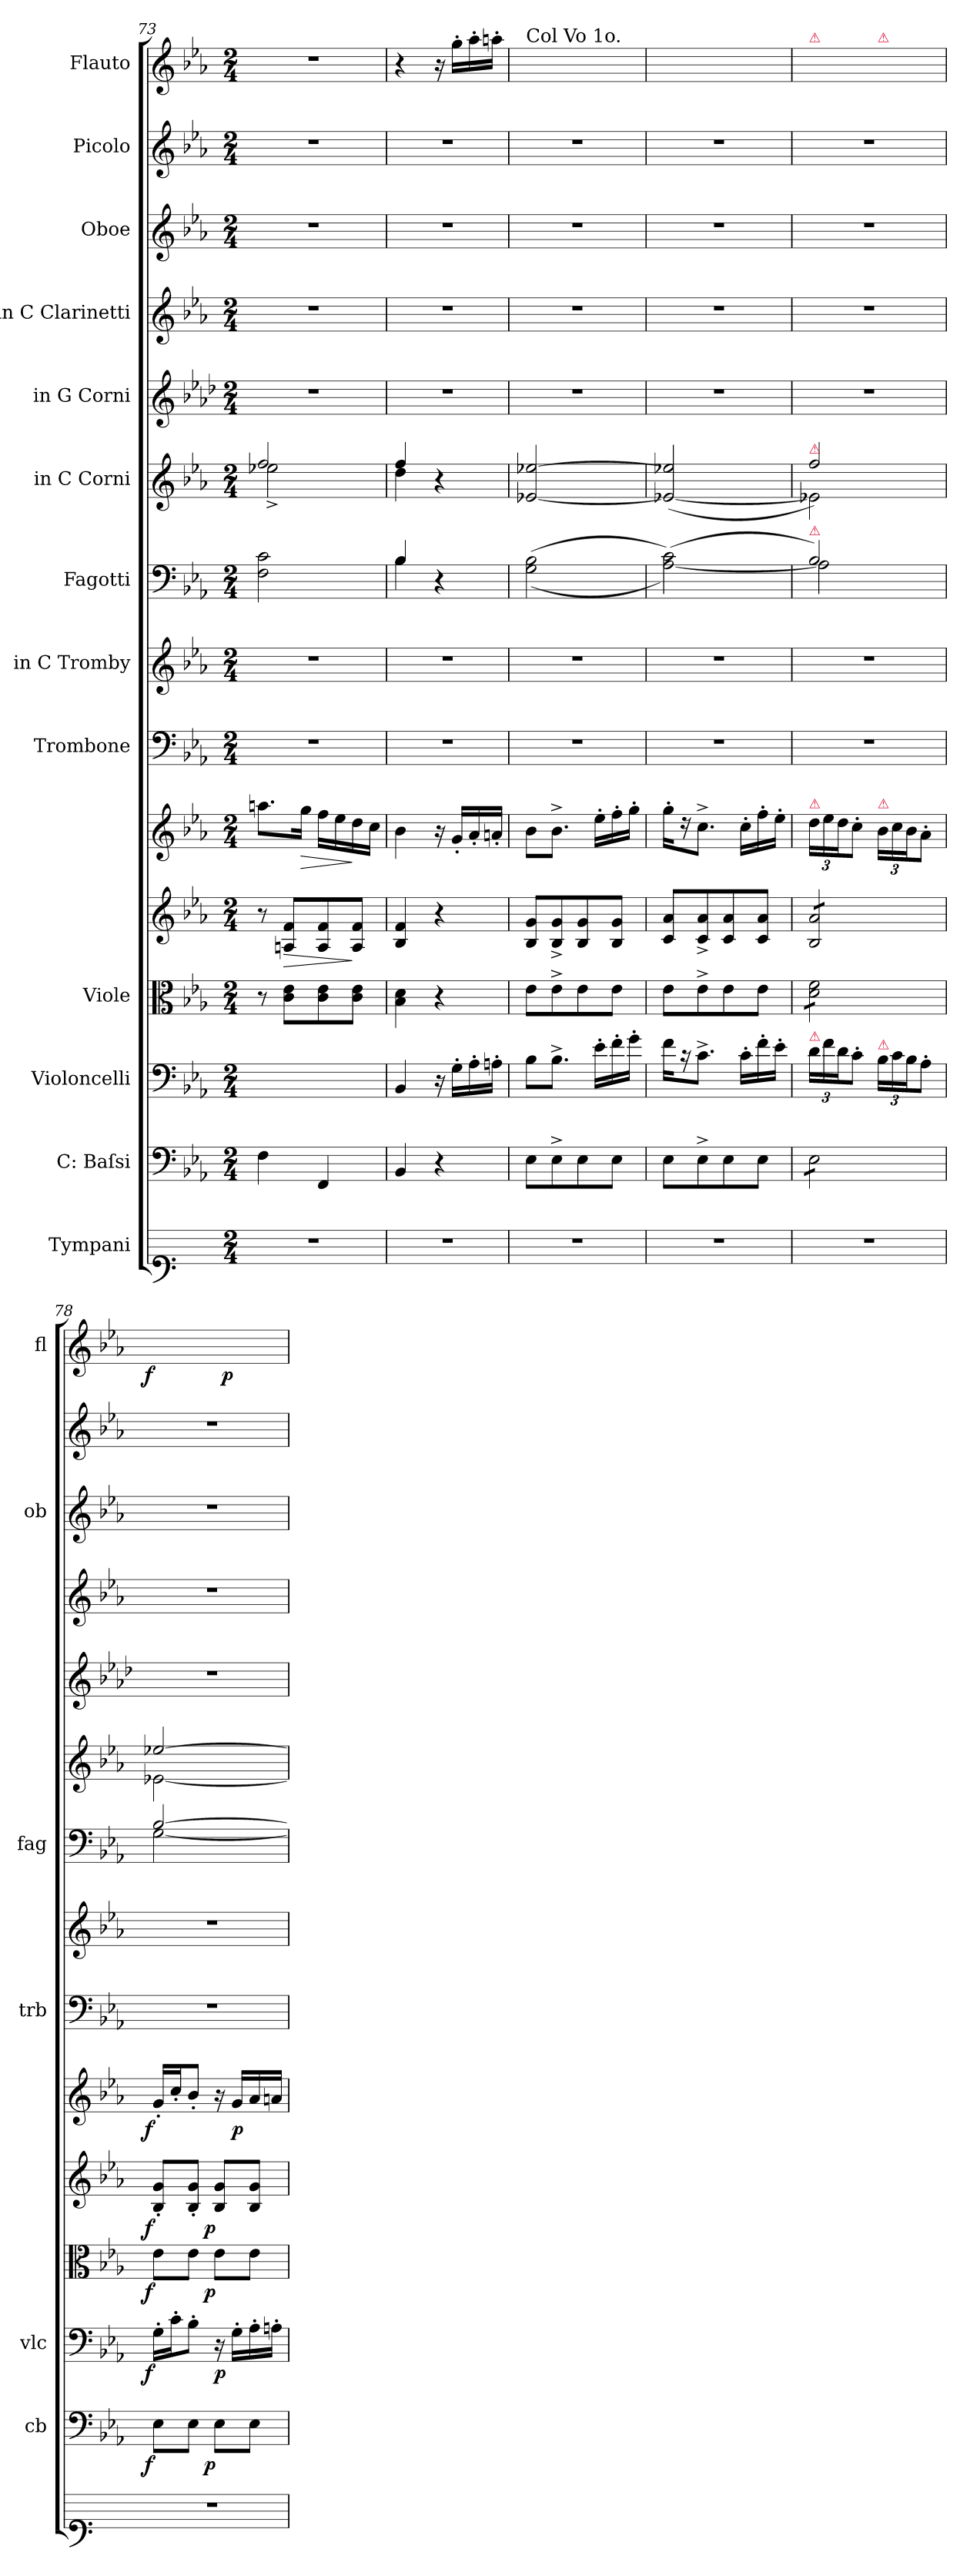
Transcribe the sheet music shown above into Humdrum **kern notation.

**kern	**kern	**dynam	**kern	**dynam	**kern	**dynam	**kern	**dynam	**kern	**dynam	**kern	**kern	**kern	**kern	**kern	**kern	**kern	**kern	**kern	**dynam
*part15	*part14	*part14	*part13	*part13	*part12	*part12	*part11	*part11	*part10	*part10	*part9	*part8	*part7	*part6	*part5	*part4	*part3	*part2	*part1	*part1
*staff15	*staff14	*staff14	*staff13	*staff13	*staff12	*staff12	*staff11	*staff11	*staff10	*staff10	*staff9	*staff8	*staff7	*staff6	*staff5	*staff4	*staff3	*staff2	*staff1	*staff1
*I"Tympani	*I"C: Baſsi	*	*I"Violoncelli	*	*I"Viole	*	*	*	*	*	*I"Trombone	*I"in C Tromby	*I"Fagotti	*I"in C Corni	*I"in G Corni	*I"in C Clarinetti	*I"Oboe	*I"Picolo	*I"Flauto	*
*	*I'cb	*	*I'vlc	*	*	*	*	*	*	*	*I'trb	*	*I'fag	*	*	*	*I'ob	*	*I'fl	*
*clefF1	*clefF4	*	*clefF4	*	*clefC3	*	*clefG2	*	*clefG2	*	*clefF4	*clefG2	*clefF4	*clefG2	*clefG2	*clefG2	*clefG2	*clefG2	*clefG2	*
*	*	*	*	*	*	*	*	*	*	*	*	*	*	*	*ITrd3c5	*	*	*	*	*
*k[]	*k[b-e-a-]	*	*k[b-e-a-]	*	*k[b-e-a-]	*	*k[b-e-a-]	*	*k[b-e-a-]	*	*k[b-e-a-]	*k[b-e-a-]	*k[b-e-a-]	*k[b-e-a-]	*k[b-e-a-]	*k[b-e-a-]	*k[b-e-a-]	*k[b-e-a-]	*k[b-e-a-]	*
*M2/4	*M2/4	*	*M2/4	*	*M2/4	*	*M2/4	*	*M2/4	*	*M2/4	*M2/4	*M2/4	*M2/4	*M2/4	*M2/4	*M2/4	*M2/4	*M2/4	*
=73	=73	=73	=73	=73	=73	=73	=73	=73	=73	=73	=73	=73	=73	=73	=73	=73	=73	=73	=73	=73
*	*	*	*	*	*	*	*	*	*	*	*	*	*	*^	*	*	*	*	*	*
2r	4F\	.	4F\yy	.	8r	.	8r	.	8.aan\L	.	2r	2r	2F\ 2c\	2ff/	2ee-X^\	2r	2r	2r	2r	2r	.
!	!	!	!	!	!	!	!	!LO:HP:b	!	!	!	!	!	!	!	!	!	!	!	!	!
.	.	.	.	.	8c\ 8e-\L	.	8An/ 8f/L	>	.	.	.	.	.	.	.	.	.	.	.	.	.
!	!	!	!	!	!	!	!	!	!	!LO:HP:b	!	!	!	!	!	!	!	!	!	!	!
.	.	.	.	.	.	.	.	.	16gg\Jk	>	.	.	.	.	.	.	.	.	.	.	.
.	4FF/	.	4FF/yy	.	8c\ 8e-\	.	8A/ 8f/	.	16ff\LL	.	.	.	.	.	.	.	.	.	.	.	.
.	.	.	.	.	.	.	.	.	16ee-\	.	.	.	.	.	.	.	.	.	.	.	.
.	.	.	.	.	8c\ 8e-\J	.	8A/ 8f/J	]	16dd\	]	.	.	.	.	.	.	.	.	.	.	.
.	.	.	.	.	.	.	.	.	16cc\JJ	.	.	.	.	.	.	.	.	.	.	.	.
=74	=74	=74	=74	=74	=74	=74	=74	=74	=74	=74	=74	=74	=74	=74	=74	=74	=74	=74	=74	=74	=74
*	*	*	*	*	*	*	*	*	*	*	*	*	*^	*	*	*	*	*	*	*	*
2r	4BB-/	.	4BB-/	.	4B-\ 4d\	.	4B-/ 4f/	.	4b-\	.	2r	2r	4B-/	4B-\	4ff/	4dd\	2r	2r	2r	2r	4r	.
.	4r	.	16r	.	4r	.	4r	.	16r	.	.	.	4r	4ryy	4r	4ryy	.	.	.	.	16r	.
.	.	.	16G'\LL	.	.	.	.	.	16g'/LL	.	.	.	.	.	.	.	.	.	.	.	16gg'\LL	.
.	.	.	16A-'\	.	.	.	.	.	16a-'/	.	.	.	.	.	.	.	.	.	.	.	16aa-'\	.
.	.	.	16An'\JJ	.	.	.	.	.	16an'/JJ	.	.	.	.	.	.	.	.	.	.	.	16aan'\JJ	.
*	*	*	*	*	*	*	*	*	*	*	*	*	*v	*v	*	*	*	*	*	*	*	*
*	*	*	*	*	*	*	*	*	*	*	*	*	*	*v	*v	*	*	*	*	*	*
=75	=75	=75	=75	=75	=75	=75	=75	=75	=75	=75	=75	=75	=75	=75	=75	=75	=75	=75	=75	=75
!	!	!	!	!	!	!	!	!	!	!	!	!	!	!	!	!	!	!	!LO:TX:a:t=Col Vo 1o.	!
2r	8E-\L	.	8B-\L	.	8e-\L	.	8B-/ 8g/L	.	8b-\L	.	2r	2r	(<(>2G\ 2B-\	[2e-X/ [2ee-X/	2r	2r	2r	2r	8b-\Lyy	.
.	8E-^<\	.	8.B-^<\J	.	8e-^\	.	8B-^>/ 8g^>/	.	8.b-^\J	.	.	.	.	.	.	.	.	.	8.b-^\Jyy	.
.	8E-\	.	.	.	8e-\	.	8B-/ 8g/	.	.	.	.	.	.	.	.	.	.	.	.	.
.	.	.	16e-'\LL	.	.	.	.	.	16ee-'\LL	.	.	.	.	.	.	.	.	.	16ee-'\LLyy	.
.	8E-\J	.	16f'\	.	8e-\J	.	8B-/ 8g/J	.	16ff'\	.	.	.	.	.	.	.	.	.	16ff'\yy	.
.	.	.	16g'\JJ	.	.	.	.	.	16gg'\JJ	.	.	.	.	.	.	.	.	.	16gg'\JJyy	.
=76	=76	=76	=76	=76	=76	=76	=76	=76	=76	=76	=76	=76	=76	=76	=76	=76	=76	=76	=76	=76
2r	8E-\L	.	16f\KL	.	8e-\L	.	8c/ 8a-/L	.	16gg'\KL	.	2r	2r	([2A-\ 2c\))	(>2e-X_/ 2ee-X]/	2r	2r	2r	2r	16gg'\KLyy	.
.	.	.	16r	.	.	.	.	.	16r	.	.	.	.	.	.	.	.	.	16ryy	.
.	8E-^<\	.	8.c^<\J	.	8e-^<\	.	8c^/ 8a-^/	.	8.cc^\J	.	.	.	.	.	.	.	.	.	8.cc^\Jyy	.
.	8E-\	.	.	.	8e-\	.	8c/ 8a-/	.	.	.	.	.	.	.	.	.	.	.	.	.
.	.	.	16c'\LL	.	.	.	.	.	16cc'\LL	.	.	.	.	.	.	.	.	.	16cc'\LLyy	.
.	8E-\J	.	16f'\	.	8e-\J	.	8c/ 8a-/J	.	16ff'\	.	.	.	.	.	.	.	.	.	16ff'\yy	.
.	.	.	16e-'\JJ	.	.	.	.	.	16ee-'\JJ	.	.	.	.	.	.	.	.	.	16ee-'\JJyy	.
=77	=77	=77	=77	=77	=77	=77	=77	=77	=77	=77	=77	=77	=77	=77	=77	=77	=77	=77	=77	=77
*	*	*	*	*	*	*	*	*	*	*	*	*	*^	*^	*	*	*	*	*	*
!	!	!	!	!	!	!	!	!	!	!	!	!	!	!	!	!	!	!	!	!	!LO:TX:a:color=crimson:t=⚠	!
!	!	!	!	!	!	!	!	!	!	!	!	!	!	!	!LO:TX:a:color=crimson:t=⚠	!	!	!	!	!	!	!
!	!	!	!	!	!	!	!	!	!	!	!	!	!LO:TX:a:color=crimson:t=⚠	!	!	!	!	!	!	!	!	!
!	!	!	!	!	!	!	!	!	!LO:TX:a:color=crimson:t=⚠	!	!	!	!	!	!	!	!	!	!	!	!	!
!	!	!	!LO:TX:a:color=crimson:t=⚠	!	!	!	!	!	!	!	!	!	!	!	!	!	!	!	!	!	!	!
*	*tremolo	*	*	*	*	*	*	*	*	*	*	*	*	*	*	*	*	*	*	*	*	*
*	*	*	*	*	*tremolo	*	*	*	*	*	*	*	*	*	*	*	*	*	*	*	*	*
*	*	*	*	*	*	*	*tremolo	*	*	*	*	*	*	*	*	*	*	*	*	*	*	*
2r	8E-\L	.	24d\LL	.	8d\ 8f\L	.	8B-/ 8a-/L	.	24dd\LL	.	2r	2r	2B-/)	2A-\]	2ff/)	2e-X\]	2r	2r	2r	2r	24dd\LLyy	.
.	.	.	24f\	.	.	.	.	.	24ee-\	.	.	.	.	.	.	.	.	.	.	.	24ee-\yy	.
.	.	.	24d\J	.	.	.	.	.	24dd\J	.	.	.	.	.	.	.	.	.	.	.	24dd\Jyy	.
.	8E-\	.	8c'\J	.	8d\ 8f\	.	8B-/ 8a-/	.	8cc'\J	.	.	.	.	.	.	.	.	.	.	.	8cc'\Jyy	.
!	!	!	!	!	!	!	!	!	!	!	!	!	!	!	!	!	!	!	!	!	!LO:TX:a:color=crimson:t=⚠	!
!	!	!	!	!	!	!	!	!	!LO:TX:a:color=crimson:t=⚠	!	!	!	!	!	!	!	!	!	!	!	!	!
!	!	!	!LO:TX:a:color=crimson:t=⚠	!	!	!	!	!	!	!	!	!	!	!	!	!	!	!	!	!	!	!
.	8E-\	.	24B-\LL	.	8d\ 8f\	.	8B-/ 8a-/	.	24b-\LL	.	.	.	.	.	.	.	.	.	.	.	24b-\LLyy	.
.	.	.	24c\	.	.	.	.	.	24cc\	.	.	.	.	.	.	.	.	.	.	.	24cc\yy	.
.	.	.	24B-\J	.	.	.	.	.	24b-\J	.	.	.	.	.	.	.	.	.	.	.	24b-\Jyy	.
.	8E-\J	.	8A-'\J	.	8d\ 8f\J	.	8B-/ 8a-/J	.	8a-'\J	.	.	.	.	.	.	.	.	.	.	.	8a-'\Jyy	.
*	*	*	*	*	*	*	*Xtremolo	*	*	*	*	*	*	*	*	*	*	*	*	*	*	*
*	*	*	*	*	*Xtremolo	*	*	*	*	*	*	*	*	*	*	*	*	*	*	*	*	*
*	*Xtremolo	*	*	*	*	*	*	*	*	*	*	*	*	*	*	*	*	*	*	*	*	*
=78	=78	=78	=78	=78	=78	=78	=78	=78	=78	=78	=78	=78	=78	=78	=78	=78	=78	=78	=78	=78	=78	=78
!	!	!LO:DY:rj	!	!LO:DY:rj	!	!LO:DY:rj	!	!LO:DY:rj	!	!LO:DY:rj	!	!	!	!	!	!	!	!	!	!	!	!LO:DY:rj
2r	8E-\L	f	16G'\LL	f	8e-\L	f	8B-'/ 8g'/L	f	16g'/LL	f	2r	2r	[2B-/	[2G\	[2ee-X/	[2e-X\	2r	2r	2r	2r	16g'/LLyy	f
.	.	.	16c'\J	.	.	.	.	.	16cc'/J	.	.	.	.	.	.	.	.	.	.	.	16cc'/Jyy	.
.	8E-\J	.	8B-'\J	.	8e-\J	.	8B-'/ 8g'/J	.	8b-'/J	.	.	.	.	.	.	.	.	.	.	.	8b-'/Jyy	.
!	!	!LO:DY:rj	!	!	!	!LO:DY:rj	!	!LO:DY:rj	!	!	!	!	!	!	!	!	!	!	!	!	!	!
.	8E-\L	p	16r	p	8e-\L	p	8B-/ 8g/L	p	16r	.	.	.	.	.	.	.	.	.	.	.	16ryy	.
!	!	!	!	!	!	!	!	!	!	!	!	!	!	!	!	!	!	!	!	!	!	!LO:DY:rj
.	.	.	16G'\LL	.	.	.	.	.	16g/LL	p	.	.	.	.	.	.	.	.	.	.	16g/LLyy	p
.	8E-\J	.	16A-'\	.	8e-\J	.	8B-/ 8g/J	.	16a-/	.	.	.	.	.	.	.	.	.	.	.	16a-/yy	.
.	.	.	16An'\JJ	.	.	.	.	.	16an/JJ	.	.	.	.	.	.	.	.	.	.	.	16an/JJyy	.
*	*	*	*	*	*	*	*	*	*	*	*	*	*v	*v	*	*	*	*	*	*	*	*
*	*	*	*	*	*	*	*	*	*	*	*	*	*	*v	*v	*	*	*	*	*	*
=	=	=	=	=	=	=	=	=	=	=	=	=	=	=	=	=	=	=	=	=
*-	*-	*-	*-	*-	*-	*-	*-	*-	*-	*-	*-	*-	*-	*-	*-	*-	*-	*-	*-	*-
